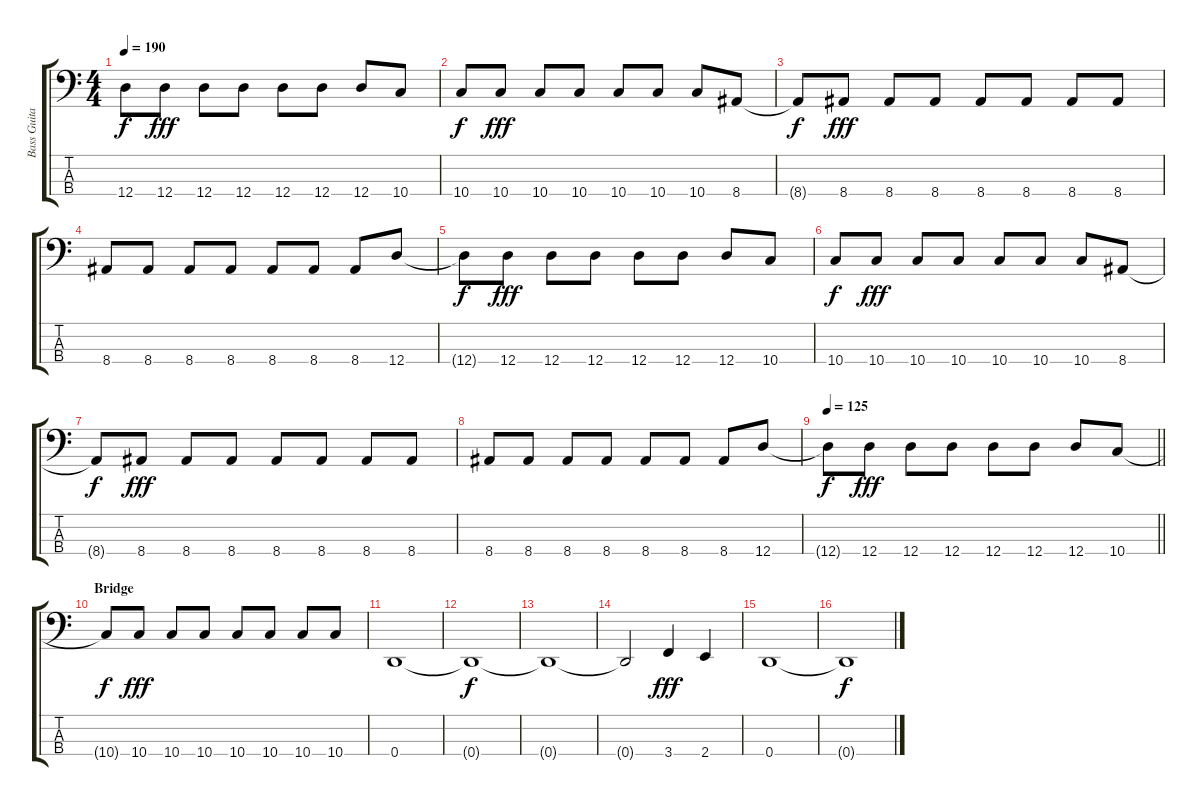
\track ("Bass Guitar" "Bass Guita") {instrument electricbasspick}
\staff {score tabs}
\tuning (G2 D2 A1 D1) {hide}
\ts (4 4)
\tempo 190
\clef f4
\ks c
12.4{t}.8{dy f} 12.4.8{dy fff} 12.4.8 12.4.8 12.4.8 12.4.8 12.4.8 10.4.8 |
10.4.8{dy f} 10.4.8{dy fff} 10.4.8 10.4.8 10.4.8 10.4.8 10.4.8 8.4.8 |
8.4{t}.8{dy f} 8.4.8{dy fff} 8.4.8 8.4.8 8.4.8 8.4.8 8.4.8 8.4.8 |
8.4.8 8.4.8 8.4.8 8.4.8 8.4.8 8.4.8 8.4.8 12.4.8 |
12.4{t}.8{dy f} 12.4.8{dy fff} 12.4.8 12.4.8 12.4.8 12.4.8 12.4.8 10.4.8 |
10.4.8{dy f} 10.4.8{dy fff} 10.4.8 10.4.8 10.4.8 10.4.8 10.4.8 8.4.8 |
8.4{t}.8{dy f} 8.4.8{dy fff} 8.4.8 8.4.8 8.4.8 8.4.8 8.4.8 8.4.8 |
8.4.8 8.4.8 8.4.8 8.4.8 8.4.8 8.4.8 8.4.8 12.4.8 |
\tempo 125
\barLineRight lightlight
12.4{t}.8{dy f} 12.4.8{dy fff} 12.4.8 12.4.8 12.4.8 12.4.8 12.4.8 10.4.8 |
\section ("" "Bridge")
10.4{t}.8{dy f} 10.4.8{dy fff} 10.4.8 10.4.8 10.4.8 10.4.8 10.4.8 10.4.8 |
0.4.1 |
0.4{t}.1{dy f} |
0.4{t}.1 |
0.4{t}.2 3.4.4{dy fff} 2.4.4 |
0.4.1 |
0.4{t}.1{dy f}
